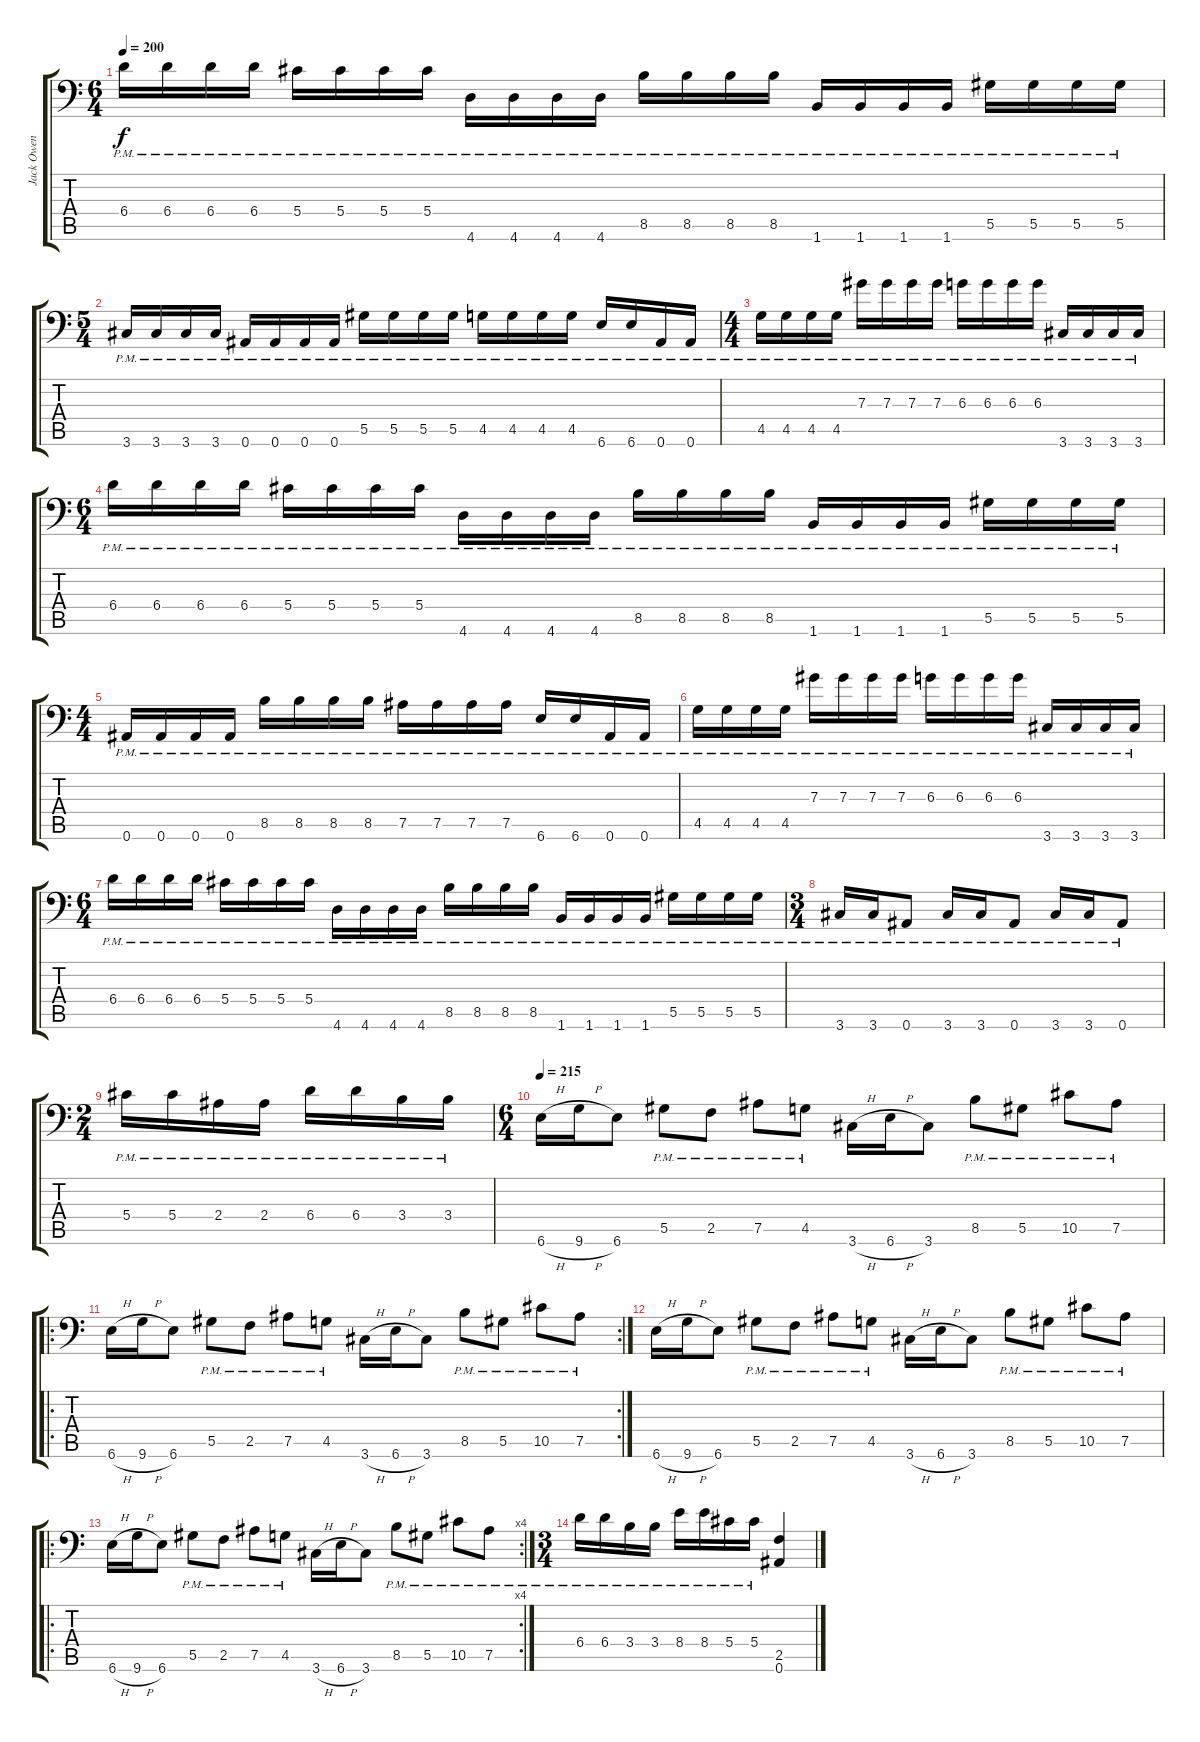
\track ("Jack Owen" "Jack Owen") {instrument overdrivenguitar}
\staff {score tabs}
\tuning (Bb3 F3 Db3 Ab2 Eb2 Bb1) {hide}
\ts (6 4)
\tempo 200
\clef f4
\ks c
6.4{pm}.16{dy f} 6.4{pm}.16 6.4{pm}.16 6.4{pm}.16 5.4{pm}.16 5.4{pm}.16 5.4{pm}.16 5.4{pm}.16 4.6{pm}.16 4.6{pm}.16 4.6{pm}.16 4.6{pm}.16 8.5{pm}.16 8.5{pm}.16 8.5{pm}.16 8.5{pm}.16 1.6{pm}.16 1.6{pm}.16 1.6{pm}.16 1.6{pm}.16 5.5{pm}.16 5.5{pm}.16 5.5{pm}.16 5.5{pm}.16 |
\ts (5 4)
3.6{pm}.16 3.6{pm}.16 3.6{pm}.16 3.6{pm}.16 0.6{pm}.16 0.6{pm}.16 0.6{pm}.16 0.6{pm}.16 5.5{pm}.16 5.5{pm}.16 5.5{pm}.16 5.5{pm}.16 4.5{pm}.16 4.5{pm}.16 4.5{pm}.16 4.5{pm}.16 6.6{pm}.16 6.6{pm}.16 0.6{pm}.16 0.6{pm}.16 |
\ts (4 4)
4.5{pm}.16 4.5{pm}.16 4.5{pm}.16 4.5{pm}.16 7.3{pm}.16 7.3{pm}.16 7.3{pm}.16 7.3{pm}.16 6.3{pm}.16 6.3{pm}.16 6.3{pm}.16 6.3{pm}.16 3.6{pm}.16 3.6{pm}.16 3.6{pm}.16 3.6{pm}.16 |
\ts (6 4)
6.4{pm}.16 6.4{pm}.16 6.4{pm}.16 6.4{pm}.16 5.4{pm}.16 5.4{pm}.16 5.4{pm}.16 5.4{pm}.16 4.6{pm}.16 4.6{pm}.16 4.6{pm}.16 4.6{pm}.16 8.5{pm}.16 8.5{pm}.16 8.5{pm}.16 8.5{pm}.16 1.6{pm}.16 1.6{pm}.16 1.6{pm}.16 1.6{pm}.16 5.5{pm}.16 5.5{pm}.16 5.5{pm}.16 5.5{pm}.16 |
\ts (4 4)
0.6{pm}.16 0.6{pm}.16 0.6{pm}.16 0.6{pm}.16 8.5{pm}.16 8.5{pm}.16 8.5{pm}.16 8.5{pm}.16 7.5{pm}.16 7.5{pm}.16 7.5{pm}.16 7.5{pm}.16 6.6{pm}.16 6.6{pm}.16 0.6{pm}.16 0.6{pm}.16 |
4.5{pm}.16 4.5{pm}.16 4.5{pm}.16 4.5{pm}.16 7.3{pm}.16 7.3{pm}.16 7.3{pm}.16 7.3{pm}.16 6.3{pm}.16 6.3{pm}.16 6.3{pm}.16 6.3{pm}.16 3.6{pm}.16 3.6{pm}.16 3.6{pm}.16 3.6{pm}.16 |
\ts (6 4)
6.4{pm}.16 6.4{pm}.16 6.4{pm}.16 6.4{pm}.16 5.4{pm}.16 5.4{pm}.16 5.4{pm}.16 5.4{pm}.16 4.6{pm}.16 4.6{pm}.16 4.6{pm}.16 4.6{pm}.16 8.5{pm}.16 8.5{pm}.16 8.5{pm}.16 8.5{pm}.16 1.6{pm}.16 1.6{pm}.16 1.6{pm}.16 1.6{pm}.16 5.5{pm}.16 5.5{pm}.16 5.5{pm}.16 5.5{pm}.16 |
\ts (3 4)
3.6{pm}.16 3.6{pm}.16 0.6{pm}.8 3.6{pm}.16 3.6{pm}.16 0.6{pm}.8 3.6{pm}.16 3.6{pm}.16 0.6{pm}.8 |
\ts (2 4)
5.4{pm}.16 5.4{pm}.16 2.4{pm}.16 2.4{pm}.16 6.4{pm}.16 6.4{pm}.16 3.4{pm}.16 3.4{pm}.16 |
\ts (6 4)
\tempo 215
6.6{h}.16 9.6{h}.16 6.6.8 5.5{pm}.8 2.5{pm}.8 7.5{pm}.8 4.5{pm}.8 3.6{h}.16 6.6{h}.16 3.6.8 8.5{pm}.8 5.5{pm}.8 10.5{pm}.8 7.5{pm}.8 |
\ro
\rc 2
6.6{h}.16 9.6{h}.16 6.6.8 5.5{pm}.8 2.5{pm}.8 7.5{pm}.8 4.5{pm}.8 3.6{h}.16 6.6{h}.16 3.6.8 8.5{pm}.8 5.5{pm}.8 10.5{pm}.8 7.5{pm}.8 |
6.6{h}.16 9.6{h}.16 6.6.8 5.5{pm}.8 2.5{pm}.8 7.5{pm}.8 4.5{pm}.8 3.6{h}.16 6.6{h}.16 3.6.8 8.5{pm}.8 5.5{pm}.8 10.5{pm}.8 7.5{pm}.8 |
\ro
\rc 4
6.6{h}.16 9.6{h}.16 6.6.8 5.5{pm}.8 2.5{pm}.8 7.5{pm}.8 4.5{pm}.8 3.6{h}.16 6.6{h}.16 3.6.8 8.5{pm}.8 5.5{pm}.8 10.5{pm}.8 7.5{pm}.8 |
\ts (3 4)
6.4{pm}.16 6.4{pm}.16 3.4{pm}.16 3.4{pm}.16 8.4{pm}.16 8.4{pm}.16 5.4{pm}.16 5.4{pm}.16 (2.5 0.6).4
